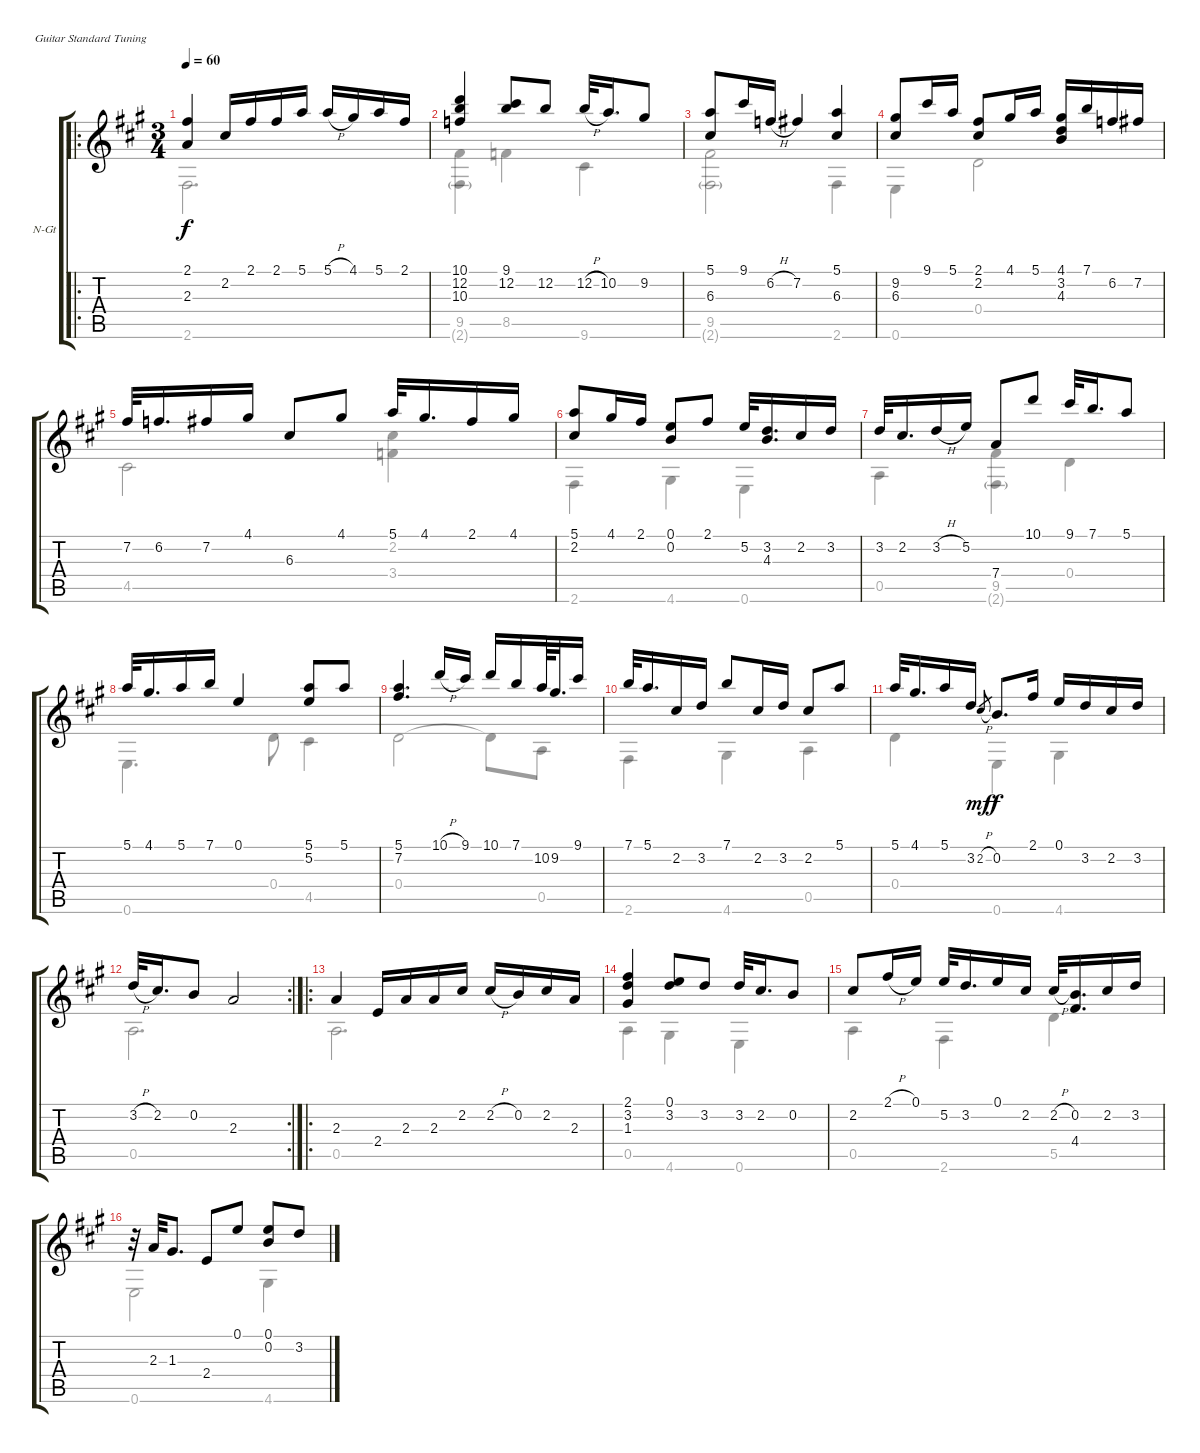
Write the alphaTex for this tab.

\bracketExtendMode groupsimilarinstruments
\firstSystemTrackNameOrientation horizontal
\otherSystemsTrackNameOrientation horizontal
\track ("Sarabande" "N-Gt") {instrument acousticguitarnylon}
\staff {score tabs}
\tuning (E4 B3 G3 D3 A2 E2)
\voice
\ro
\ts (3 4)
\beaming (8 2 2 2 2)
\tempo 60
\clef g2
\ks a
(2.1 2.3).4{dy f instrument acousticguitarnylon} 2.2.16 2.1.16 2.1.16 5.1.16 5.1{h}.16 4.1.16 5.1.16 2.1.16 |
(10.1 12.2 10.3).4 (9.1 12.2).8 12.2.8 12.2{h}.32 10.2.16{d} 9.2.8 |
(5.1 6.3).8 9.1.16 6.2{h}.16 7.2.4 (5.1 6.3).4 |
(9.2 6.3).8 9.1.16 5.1.16 (2.1 2.2).8 4.1.16 5.1.16 (4.1 3.2 4.3).16 7.1.16 6.2.16 7.2.16 |
7.2.32 6.2.16{d} 7.2.16 4.1.16 6.3.8 4.1.8 5.1.32 4.1.16{d} 2.1.16 4.1.16 |
(5.1 2.2).8 4.1.16 2.1.16 (0.1 0.2).8 2.1.8 5.2.32 (3.2 4.3).16{d} 2.2.16 3.2.16 |
3.2.32 2.2.16{d} 3.2{h}.16 5.2.16 7.4.8 10.1.8 9.1.32 7.1.16{d} 5.1.8 |
5.1.32 4.1.16{d} 5.1.16 7.1.16 0.1.4 (5.1 5.2).8 5.1.8 |
(5.1 7.2).4{d} 10.1{h}.16 9.1.16 10.1.16 7.1.16 10.2.64 9.2.32{d} 9.1.16 |
7.1.32 5.1.16{d} 2.2.16 3.2.16 7.1.8 2.2.16 3.2.16 2.2.8 5.1.8 |
5.1.32 4.1.16{d} 5.1.16 3.2.16 2.2{h}.8{gr dy mf} 0.2.8{d dy f} 2.1.16 0.1.16 3.2.16 2.2.16 3.2.16 |
\rc 2
3.2{h}.32 2.2.16{d} 0.2.8 2.3.2 |
\ro
2.3.4 2.4.16 2.3.16 2.3.16 2.2.16 2.2{h}.16 0.2.16 2.2.16 2.3.16 |
(2.1 3.2 1.3).4 (0.1 3.2).8 3.2.8 3.2.32 2.2.16{d} 0.2.8 |
2.2.8 2.1{h}.16 0.1.16 5.2.32 3.2.16{d} 0.1.16 2.2.16 2.2{h}.32 (0.2 4.4).16{d} 2.2.16 3.2.16 |
r.32 2.3.32 1.3.8{d} 2.4.8 0.1.8 (0.1 0.2).8 3.2.8
\voice
\clef g2
\ottava regular
\simile none
\ks a
2.6.2{d dy f} |
(9.5 2.6{g}).4 8.5.4 9.6.4 |
(9.5 2.6{g}).2 2.6.4 |
0.6.4 0.4.2 |
4.5.2 (2.2 3.4).4 |
2.6.4 4.6.4 0.6.4 |
0.5.4 (9.5 2.6{g}).4 0.4.4 |
0.6.4{d} 0.4.8 4.5.4 |
0.4.2 0.4{t}.8 0.5.8 |
2.6.4 4.6.4 0.5.4 |
0.4.4 0.6.4 4.6.4 |
0.5.2{d} |
0.5.2{d} |
0.5.4 4.6.4 0.6.4 |
0.5.4 2.6.4 5.5.4 |
0.6.2 4.6.4
